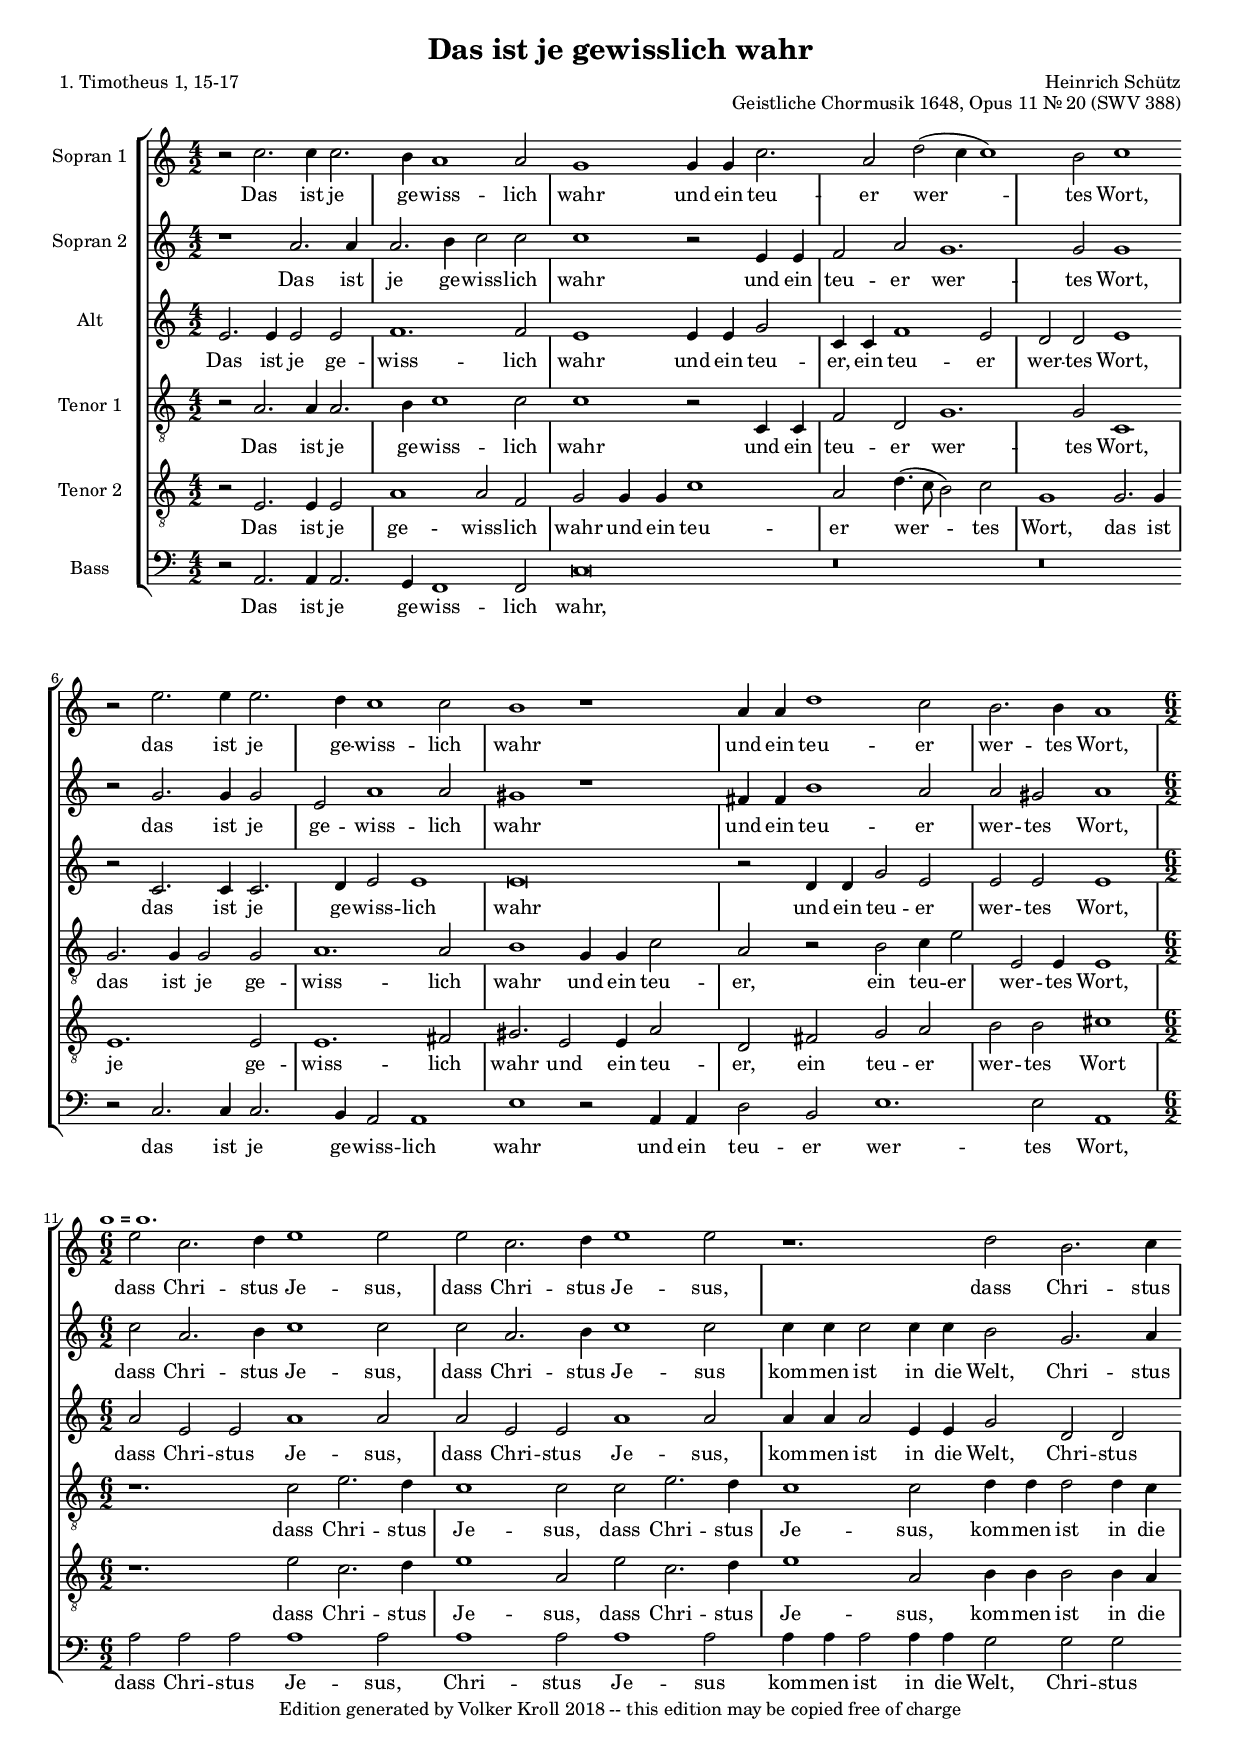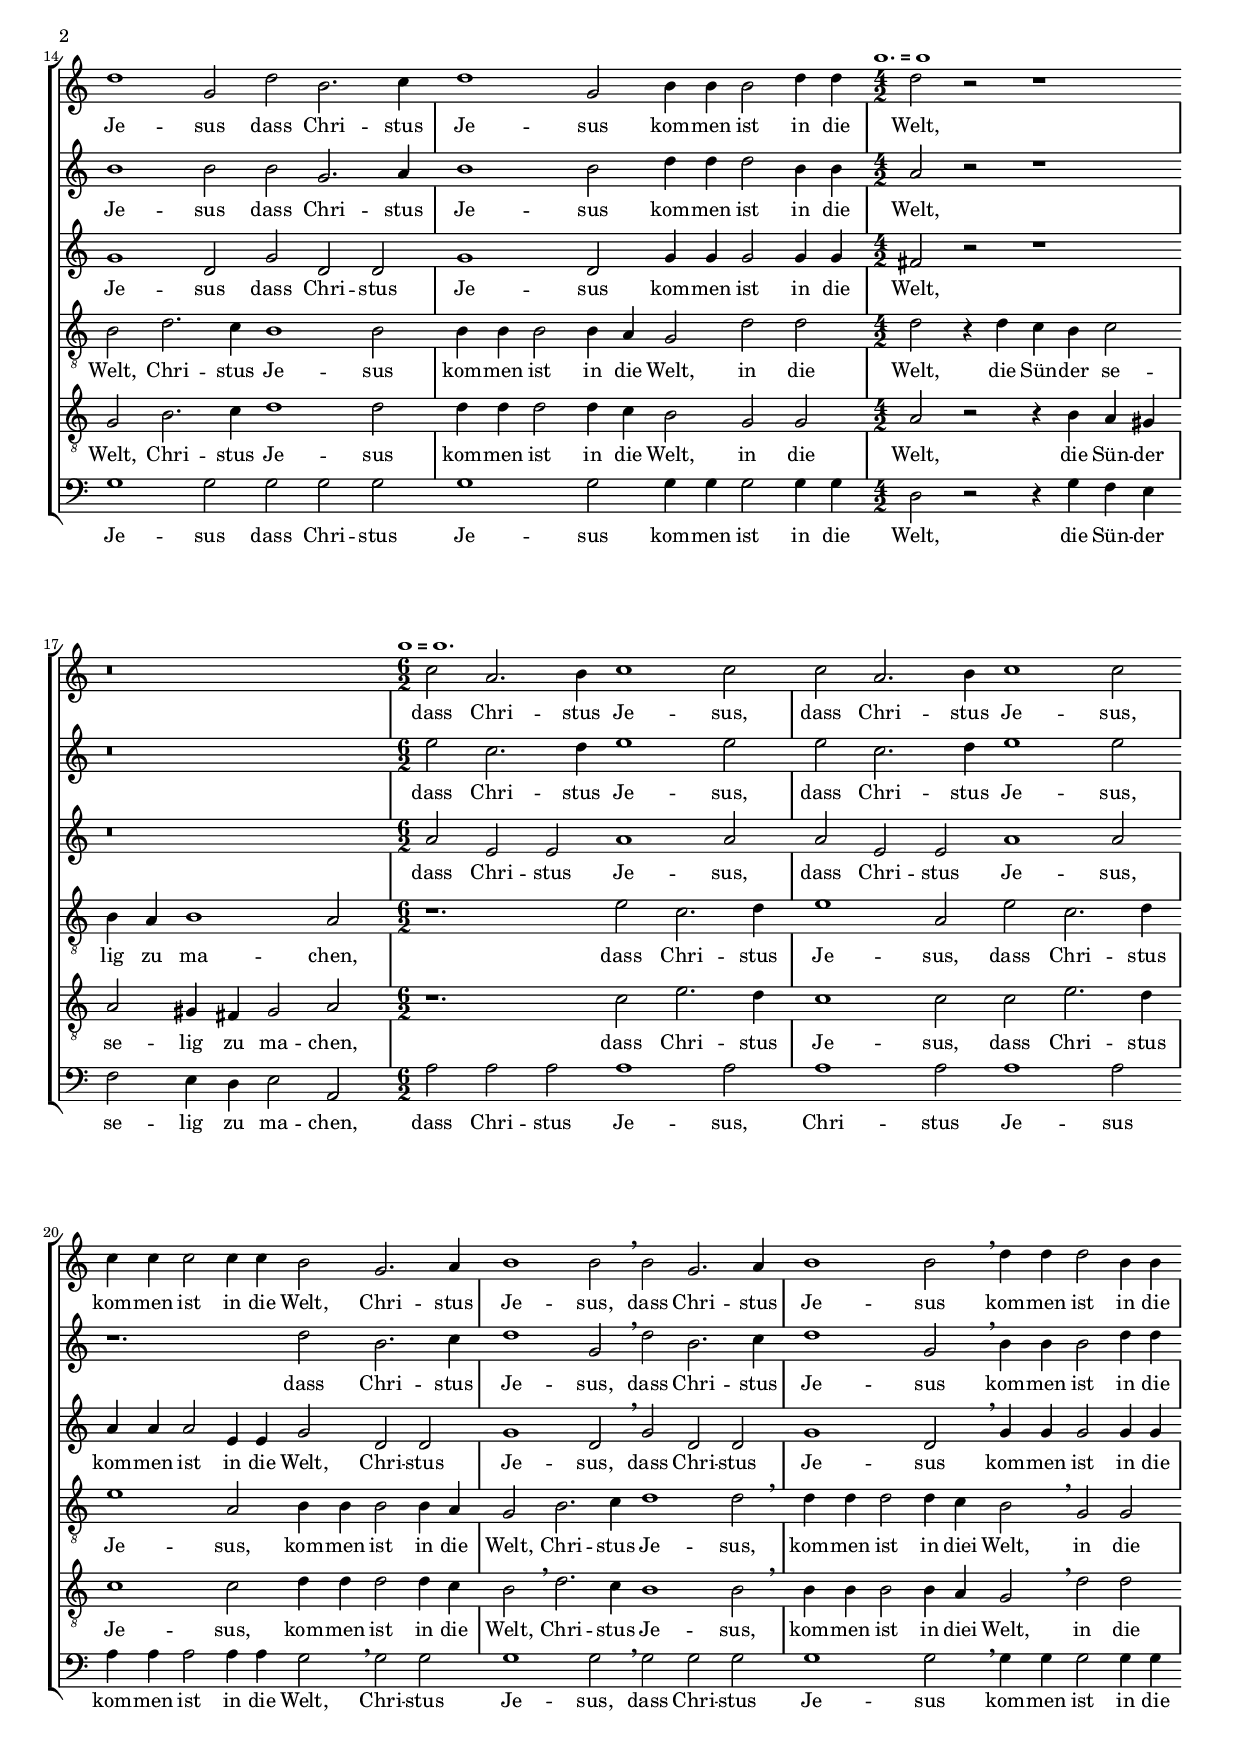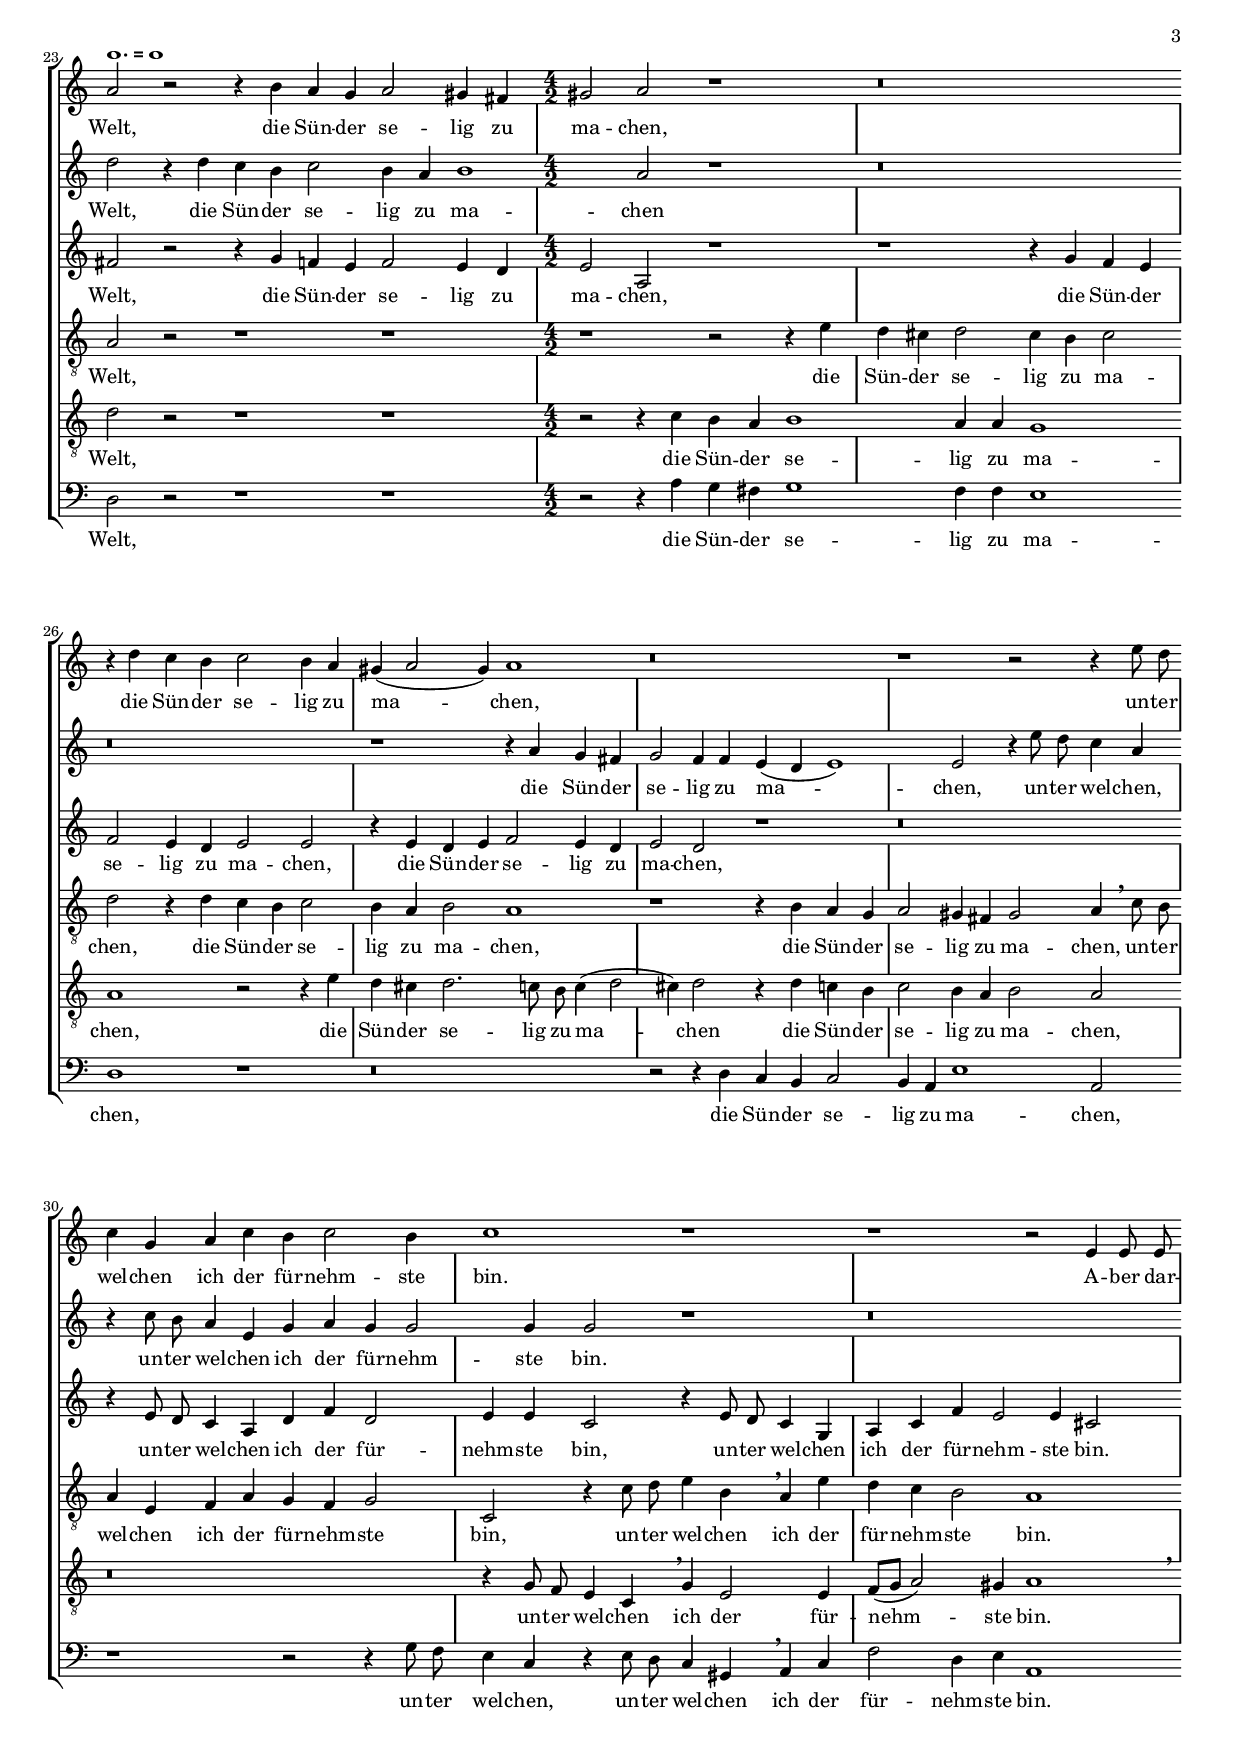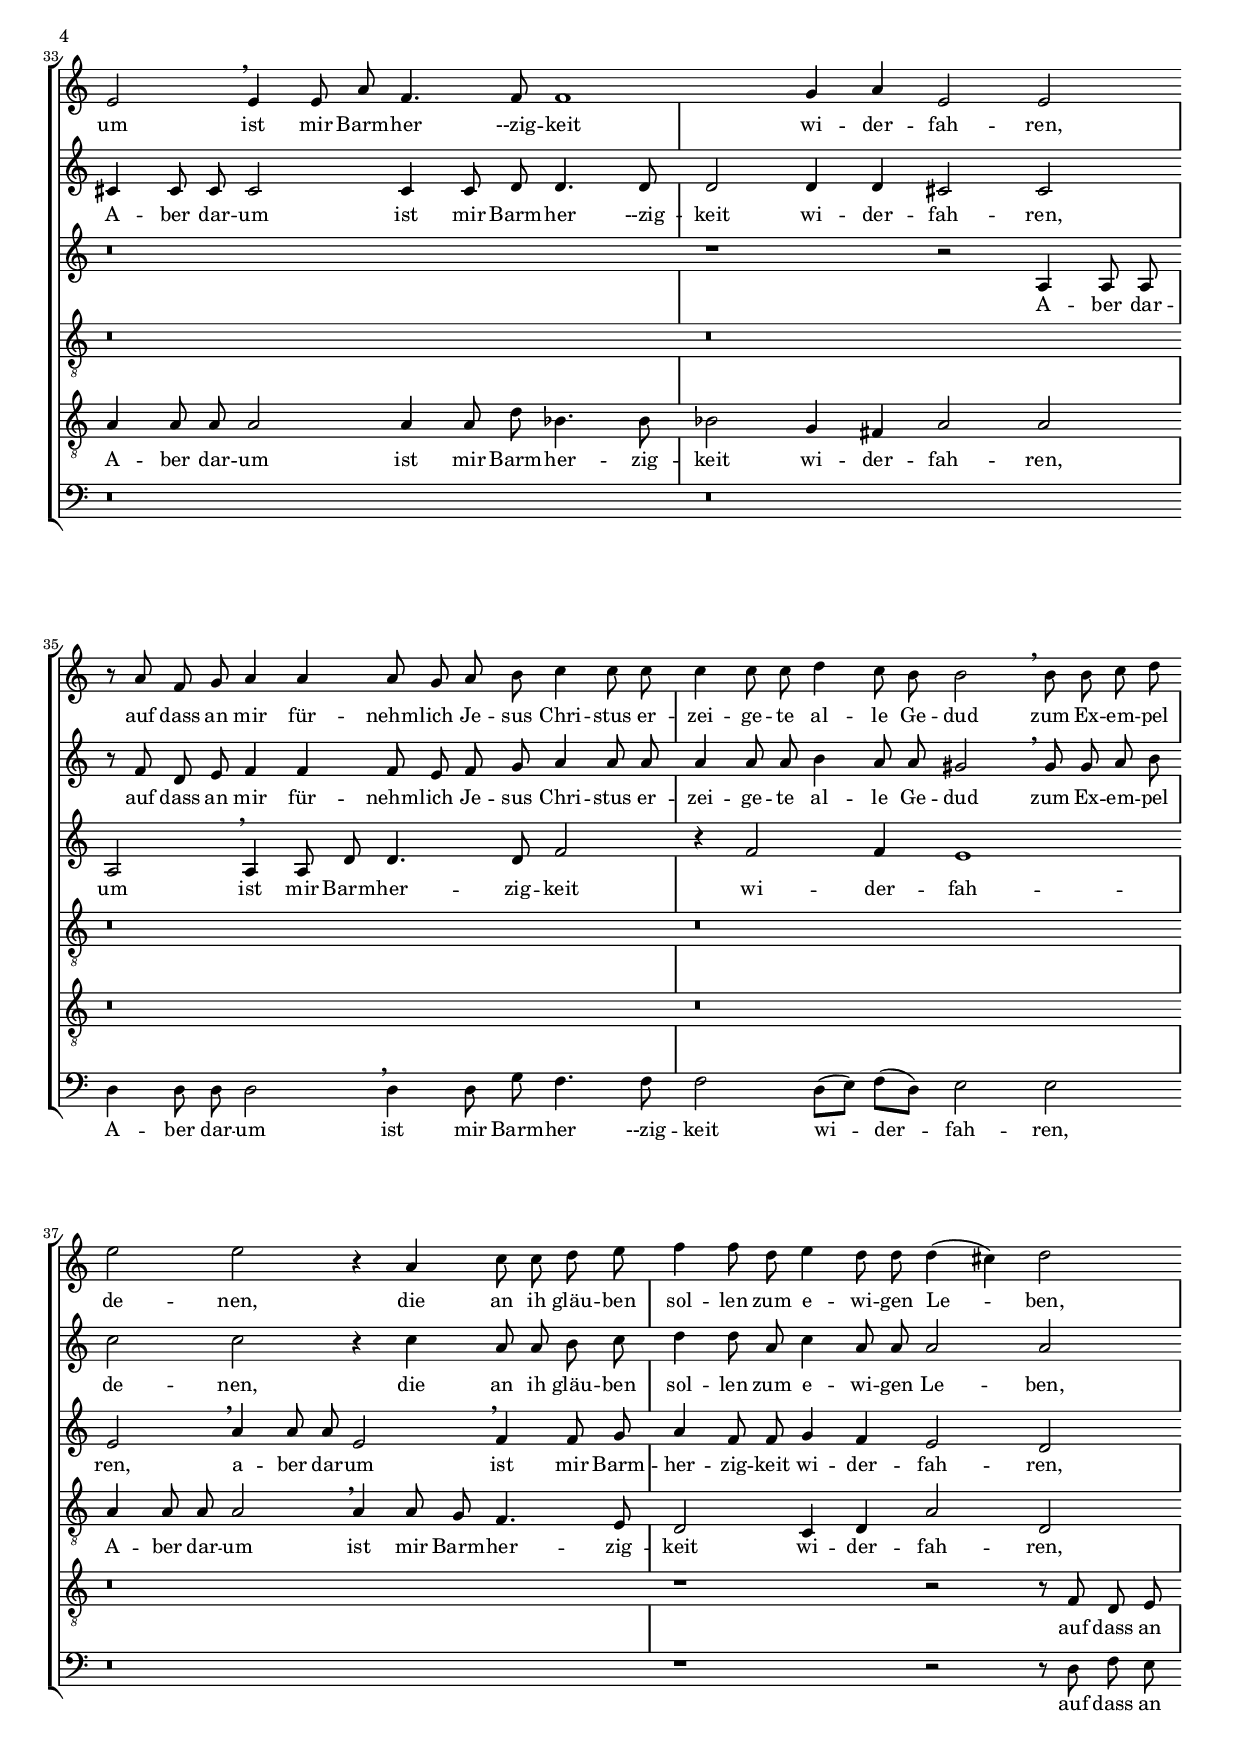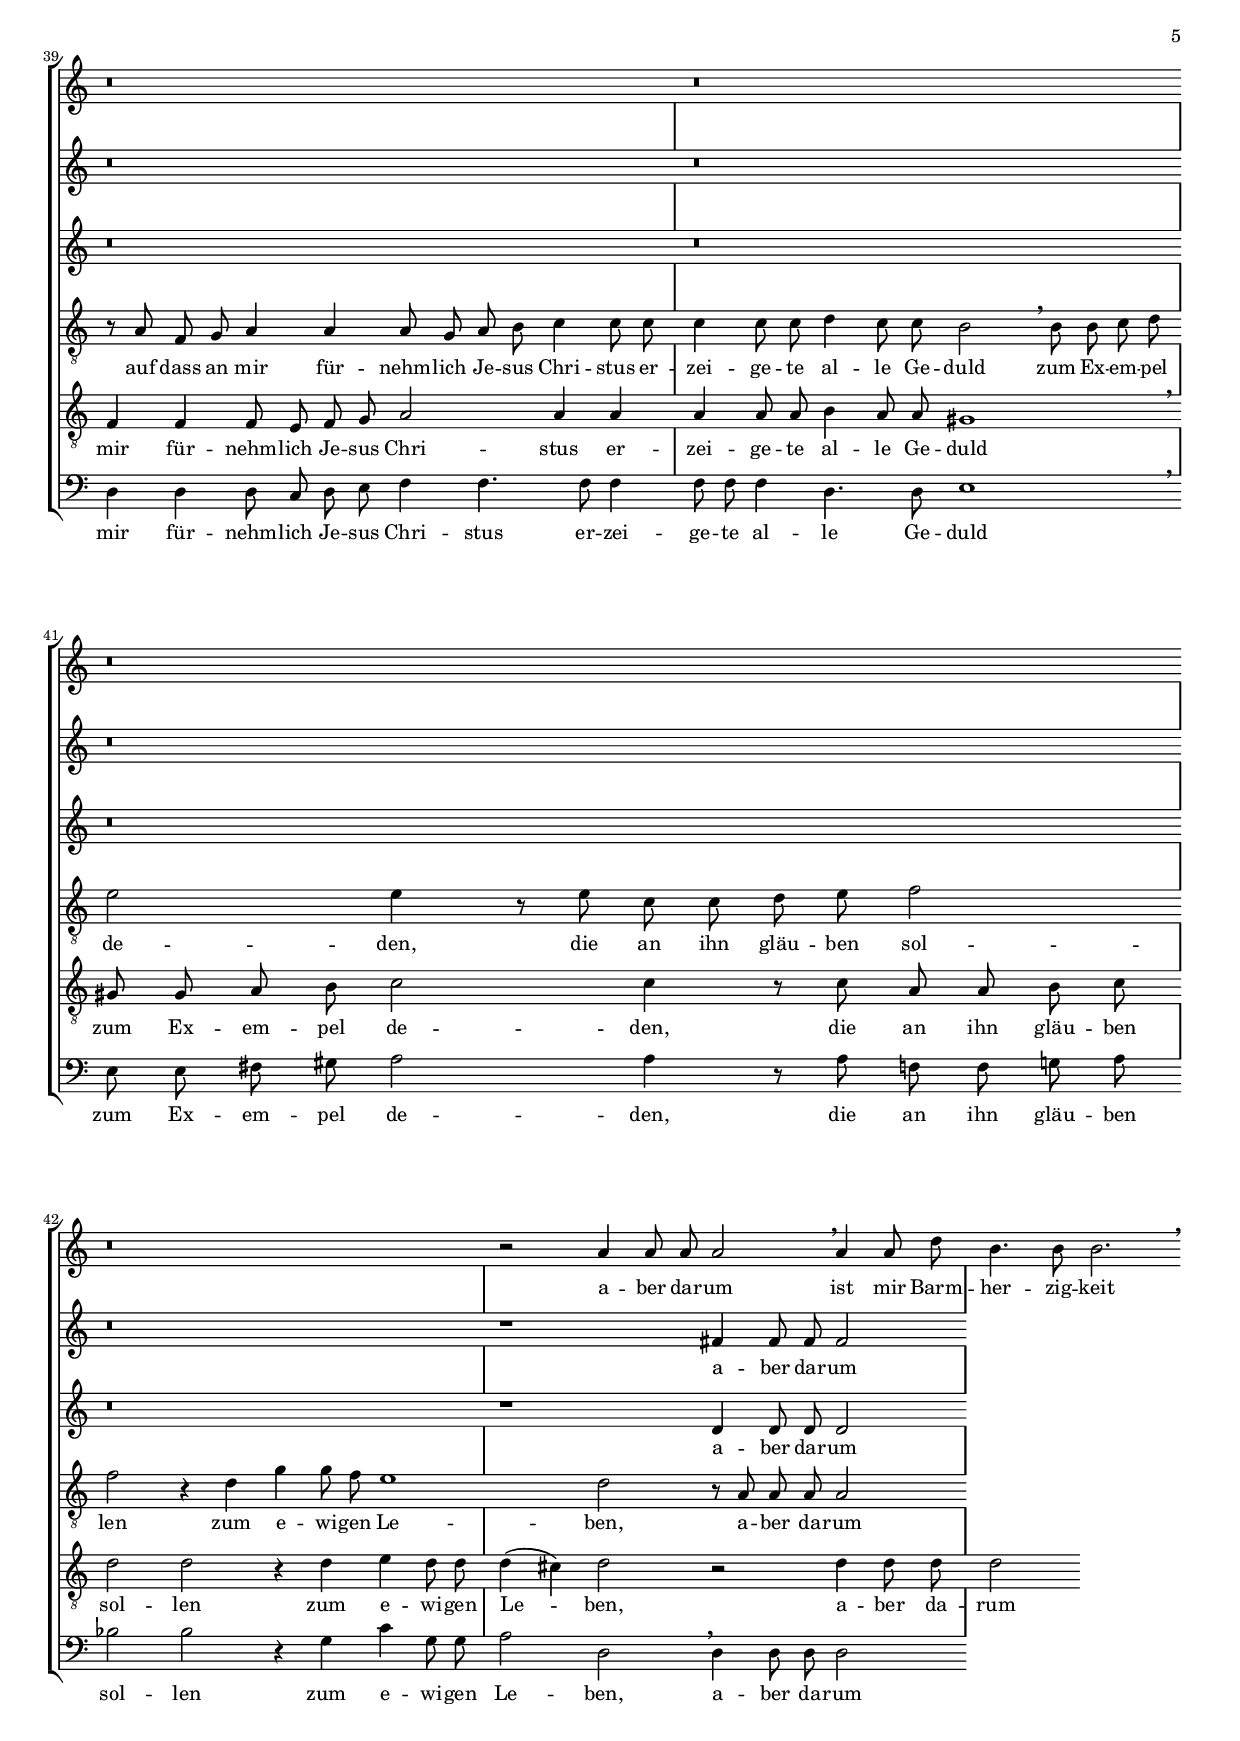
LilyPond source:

\version "2.18.2"
\header {
  title = "Das ist je gewisslich wahr"
  poet ="1. Timotheus 1, 15-17"
  opus = "Geistliche Chormusik 1648, Opus 11 Nr. 20 (SWV 388)"
  composer = "Heinrich Schütz"
  % Do not display the tagline for this book
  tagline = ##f
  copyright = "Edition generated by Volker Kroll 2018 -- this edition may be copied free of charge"
}
#(set-global-staff-size 15.87)

global = {
  \hide Staff.BarLine
  s1 s
  % the final bar line is not interrupted
  %\undo \hide Staff.BarLine
  %\bar "|."
}

drei_auf_zwei = {
    \tempo \markup {
        \concat {
        \smaller \general-align #Y #DOWN \note #"1." #1
        " = "
        \smaller \general-align #Y #DOWN \note #"1" #1
        }
    }
}

zwei_auf_drei = {
    \tempo \markup {
        \concat {
        \smaller \general-align #Y #DOWN \note #"1" #1
        " = "
        \smaller \general-align #Y #DOWN \note #"1." #1
        }
    }
}


sopran_one = \relative c'' {
    \time 4/2 r2 c2. c4 c2. b4 a1 a2 g1 g4 g c2. a2 d( c4 c1) b2 c1
    r2 e2. e4 e2. d4 c1 c2 b1 r1 a4 a d1 c2 b2. b4 a1
    \time 6/2 \zwei_auf_drei e'2 c2. d4 e1 e2 e c2. d4 e1 e2 r1. d2 b2. c4 d1 g,2
    d'2 b2. c4 d1 g,2 b4 b b2 d4 d \time 4/2 \drei_auf_zwei d2 r2 r1 r\breve
    \time 6/2 \zwei_auf_drei c2 a2. b4 c1 c2 c a2. b4 c1 c2 c4 c c2 c4 c b2 g2. a4
    b1 b2 \breathe b g2. a4 b1 b2 \breathe d4 d d2 b4 b \drei_auf_zwei a2 r2 r4 b4 a g a2 gis4 fis
    \time 4/2 gis2 a r1 r\breve r4 d4 c b c2 b4 a gis( a2 gis4) a1
    r\breve r1 r2 r4 e'8 d c4 g a c b c2 b4
    c1 r1 r1 r2 e,4 e8 e e2 \breathe e4 e8 a
    f4. f8 f1 g4 a e2 e r8 a8 f g a4 a a8 g a b c4 c8 c
    c4 c8 c d4 c8 b b2 \breathe b8 b c d e2 e r4 a,4 c8 c d e
    f4 f8 d e4 d8 d d4( cis) d2 r\breve
    r\breve r 
    r r2 a4 a8 a a2 \breathe a4 a8 d 
    b4. b8 b2. \breathe
}
sopran_one_text = \lyricmode { 
    Das ist je ge -- wiss -- lich wahr und ein teu -- er wer -- tes Wort, 
    das ist je ge -- wiss -- lich wahr und ein teu -- er wer -- tes Wort,
    dass Chri -- stus Je -- sus, dass Chri -- stus Je -- sus, dass Chri -- stus Je -- sus
    dass Chri -- stus Je -- sus kom -- men ist in die Welt,
    dass Chri -- stus Je -- sus, dass Chri -- stus Je -- sus, kom -- men ist in die Welt,  Chri -- stus
    Je -- sus, dass Chri -- stus Je -- sus kom -- men ist in die Welt, die Sün -- der se -- lig zu 
    ma -- chen, die Sün -- der se -- lig zu ma -- chen,
    un -- ter wel -- chen ich der für -- nehm -- ste 
    bin. A -- ber dar -- um ist mir Barm -- her --zig -- keit 
    wi -- der -- fah -- ren, auf dass an mir für -- nehm -- lich Je -- sus Chri -- stus er 
    -- zei -- ge -- te al -- le Ge -- dud zum Ex -- em -- pel de -- nen, die an ih gläu -- ben 
    sol -- len zum e -- wi -- gen Le -- ben, 

    a -- ber dar -- um ist mir Barm 
    -- her -- zig -- keit
}
sopran_two = \relative c'' {
    \time 4/2 r1 a2. a4 a2. b4 c2 c c1 r2 e,4 e f2 a g1. g2 g1 
    r2 g2. g4 g2 e a1 a2 gis1 r1 fis4 fis b1 a2 a gis a1
    \time 6/2  c2 a2. b4 c1 c2 c a2. b4 c1 c2 c4 c c2 c4 c b2 g2. a4 b1 b2
    b2 g2. a4 b1 b2 d4 d d2 b4 b a2 r2 r1 r\breve
    \time 6/2 e'2 c2. d4 e1 e2 e c2. d4 e1 e2 r1. d2 b2. c4
    d1 g,2 \breathe d'2 b2. c4 d1 g,2 \breathe b4 b b2 d4 d d2 r4 d4  c b c2 b4 a b1
    a2 r1 r\breve r r1 r4 a4 g fis
    g2 f4 f e( d e1) e2 r4 e'8 d c4 a r4 c8 b a4 e g a g g2 g4
    g2 r1 r\breve cis,4 cis8 cis cis2 
    cis4 cis8 d d4. d8 d2 d4 d cis2 cis r8 f8 d e f4 f f8 e f g a4 a8 a 
    a4 a8 a b4 a8 a gis2 \breathe gis8 gis a b c2 c r4 c4 a8 a b c
    d4 d8 a c4 a8 a a2 a r\breve
    r r
    r r1 fis4 fis8 fis fis2

}


sopran_two_text = \lyricmode { 
    Das ist je ge -- wiss -- lich wahr und ein teu -- er wer -- tes Wort, 
    das ist je ge -- wiss -- lich wahr und ein teu -- er wer -- tes Wort,
    dass Chri -- stus Je -- sus, dass Chri -- stus Je -- sus kom -- men ist in die Welt,  Chri -- stus Je -- sus
    dass Chri -- stus Je -- sus kom -- men ist in die Welt,
    dass Chri -- stus Je -- sus, dass Chri -- stus Je -- sus, dass Chri -- stus 
    Je -- sus, dass Chri -- stus Je -- sus kom -- men ist in die Welt, die Sün -- der se -- lig zu ma -- chen
    die Sün -- der
    se -- lig zu ma -- chen, un -- ter wel -- chen, un -- ter wel -- chen ich der für -- nehm 
    -- ste bin.  A -- ber dar -- um 
    ist mir Barm -- her --zig -- keit wi -- der -- fah -- ren, auf dass an mir für -- nehm -- lich Je -- sus Chri -- stus er 
    -- zei -- ge -- te al -- le Ge -- dud zum Ex -- em -- pel de -- nen, die an ih gläu -- ben 
    sol -- len zum e -- wi -- gen Le -- ben, 

    a -- ber dar -- um 

}

alt = \relative c' {
    \time 4/2 e2. e4 e2 e2 f1. f2 e1 e4 e g2 c,4 c f1 e2 d d e1
    r2 c2. c4 c2. d4 e2 e1 e\breve r2 d4 d g2 e e e e1
    \time 6/2 a2 e e a1 a2 a e e a1 a2 a4 a a2 e4 e g2 d d g1 d2
    g2 d d g1 d2 g4 g g2 g4 g fis2 r2 r1 r\breve
    \time 6/2 a2 e e a1 a2 a e e a1 a2 a4 a a2 e4 e g2 d d 
    g1 d2 \breathe g2 d d g1 d2 \breathe g4 g g2 g4 g fis2 r2 r4 g4 f e f2 e4 d
    e2 a, r1 r1 r4 g'4 f e f2 e4 d e2 e r4 e4 d e f2 e4 d
    e2 d r1 r\breve r4 e8 d c4 a d f d2 
    e4 e c2 r4 e8 d c4 g a c f e2 e4 cis2
    r\breve r1 r2 a4 a8 a a2 \breathe a4 a8 d d4. d8 f2
    r4 f2 f4 e1 e2 \breathe a4 a8 a e2 \breathe f4 f8 g 
    a4 f8 f g4 f e2 d r\breve
    r r
    r r1 d4 d8 d d2
    
}
alt_text = \lyricmode { 
    Das ist je ge -- wiss -- lich wahr und ein teu -- er, ein teu -- er wer -- tes Wort, 
    das ist je ge -- wiss -- lich wahr und ein teu -- er wer -- tes Wort,
    dass Chri -- stus Je -- sus, dass Chri -- stus Je -- sus, kom -- men ist in die Welt,  Chri -- stus Je -- sus
    dass Chri -- stus Je -- sus kom -- men ist in die Welt,
    dass Chri -- stus Je -- sus, dass Chri -- stus Je -- sus, kom -- men ist in die Welt,  Chri -- stus
    Je -- sus, dass Chri -- stus Je -- sus kom -- men ist in die Welt, die Sün -- der se -- lig zu
    ma -- chen, die Sün -- der se -- lig zu ma -- chen, die Sün -- der se -- lig zu
    ma -- chen, un -- ter wel -- chen ich der für
    -- nehm -- ste bin, un -- ter wel -- chen ich der für -- nehm -- ste bin.
    A -- ber dar -- um ist mir Barm -- her -- zig -- keit
    wi -- der -- fah -- ren, a -- ber dar -- um ist mir Barm 
    -- her -- zig -- keit wi -- der -- fah -- ren,

    a -- ber dar -- um


}

tenor_one = \relative c' {
    \clef "G_8" \time 4/2 r2 a2. a4 a2. b4 c1 c2 c1 r2 c,4 c f2 d g1. g2 c,1 
    g'2. g4 g2 g a1. a2 b1 g4 g c2 a r2 b2 c4 e2 e, e4 e1
    \time 6/2 r1. c'2 e2. d4 c1 c2 c e2. d4 c1 c2 d4 d d2 d4 c b2 d2. c4
    b1 b2 b4 b b2 b 4 a g2 d'2 d d r4 d4 c b c2 b4 a b1 a2
    \time 6/2 r1. e'2 c2. d4 e1 a,2 e'2 c2. d4 e1 a,2 b4 b b2 b4 a
    g2 b2. c4 d1 d2 \breathe d4 d d2 d4 c b2 \breathe g2 g a r2 r1 r1
    r1 r2 r4 e'4 d cis d2 cis4 b cis2 d r4 d4 c b c2 b4 a b2 a1
    r1 r4 b4 a g a2 gis4 fis gis2 a4 \breathe c8 b a4 e f a g f g2
    c,2 r4 c'8 d e4 b \breathe a e' d c b2 a1 r\breve 
    r r 
    r a4 a8 a a2 \breathe a4 a8 g f4. e8 
    d2 c4 d a'2 d, r8 a'8 f g a4 a a8 g a b c4 c8 c 
    c4 c8 c d4 c8 c b2 \breathe b8 b c d e2 e4 r8 e8 c c d e f2
    f r4 d g g8 f e1 d2 r8 a a a a2
}
tenor_one_text = \lyricmode { 
    Das ist je ge -- wiss -- lich wahr und ein teu -- er wer -- tes Wort,
    das ist je ge -- wiss -- lich wahr und ein teu -- er, ein teu -- er wer -- tes Wort,
    dass Chri -- stus Je -- sus, dass Chri -- stus Je -- sus, kom -- men ist in die Welt,  Chri -- stus
    Je -- sus kom -- men ist in die Welt, in die Welt, die Sün -- der se -- lig zu ma -- chen,
    dass Chri -- stus Je -- sus, dass Chri -- stus Je -- sus, kom -- men ist in die 
    Welt,  Chri -- stus Je -- sus, kom -- men ist in diei Welt, in die Welt,
    die Sün -- der se -- lig zu ma -- chen, die Sün -- der se -- lig zu ma -- chen, 
    die Sün -- der se -- lig zu ma -- chen,  un -- ter wel -- chen ich der für -- nehm -- ste
    bin, un -- ter wel -- chen ich der für -- nehm -- ste bin.
    A -- ber dar -- um ist mir Barm -- her -- zig 
    -- keit wi -- der -- fah -- ren, auf dass an mir für -- nehm -- lich Je -- sus Chri -- stus er
    -- zei -- ge -- te al -- le Ge -- duld zum Ex -- em -- pel de -- den, die an ihn gläu -- ben sol 
    -- len zum e -- wi -- gen Le -- ben, a -- ber da -- rum

}


tenor_two = \relative c {
    \clef "G_8" \time 4/2 r2 e2. e4 e2 a1 a2 f g g4 g c1 a2 d4.( c8 b2) c2 g1 g2. g4 
    e1. e2  e1. fis2 gis2. e2 e4 a2 d,2 fis2 g a b b cis1
    r1. e2 c2. d4 e1 a,2 e' c2. d4 e1 a,2 b4 b b2 b4 a g2 b2. c4
    d1 d2 d4 d d2 d4 c b2 g g a r2 r4 b4 a gis a2 gis4 fis gis2 a
    \time 6/2 r1. c2 e2. d4 c1 c2 c e2. d4 c1 c2 d4 d d2 d4 c
    b2 \breathe d2. c4 b1 b2 \breathe b4 b b2 b4 a g2 \breathe d'2 d d r2 r1 r1
    r2 r4 c4 b a b1 a4 a g1 a r2 r4 e'4 d cis d2. c8 b c4( d2 cis4) d2
    r4 d4 c b c2 b4 a b2 a r\breve
    r4 g8 f e4 c \breathe g' e2 e4 f8([ g] a2) gis4 a1 \breathe a4 a8 a a2 
    a4 a8 d bes4. bes8 bes2 g4 fis a2 a r\breve
    r r
    r1 r2 r8 f8 d e f4 f f8 e f g a2 a4 a 
    a a8 a b4 a8 a gis1 \breathe gis8 gis a b c2 c4 r8 c8 a a b c
    d2 d r4 d4 e d8 d d4( cis) d2 r2 d4 d8 d 
    d2
}
tenor_two_text = \lyricmode { 
    Das ist je ge -- wiss -- lich wahr und ein teu -- er wer -- tes Wort, das ist 
    je ge -- wiss -- lich wahr und ein teu -- er, ein teu -- er wer -- tes Wort
    dass Chri -- stus Je -- sus, dass Chri -- stus Je -- sus, kom -- men ist in die Welt,  Chri -- stus
    Je -- sus kom -- men ist in die Welt, in die Welt, die Sün -- der se -- lig zu ma -- chen,
    dass Chri -- stus Je -- sus, dass Chri -- stus Je -- sus, kom -- men ist in die 
    Welt,  Chri -- stus Je -- sus, kom -- men ist in diei Welt, in die Welt,
    die Sün -- der se -- lig zu ma -- chen, die Sün -- der se -- lig zu ma -- chen
    die Sün -- der se -- lig zu ma -- chen, 
    un -- ter wel -- chen ich der für -- nehm -- ste bin. A -- ber dar -- um 
    ist mir Barm -- her -- zig -- keit wi -- der -- fah -- ren, 
    auf dass an mir für -- nehm -- lich Je -- sus Chri -- stus er
    -- zei -- ge -- te al -- le Ge -- duld zum Ex -- em -- pel de -- den, die an ihn gläu -- ben 
     sol -- len zum e -- wi -- gen Le -- ben, a -- ber da 
     -- rum


}

bass = \relative c {
    \clef "bass"  \time 4/2 r2 a2. a4 a2. g4 f1 f2 c'\breve r\breve r 
    r2 c2. c4 c2. b4 a2 a1 e'1 r2 a,4 a d2 b e1. e2 a,1 
    a'2 a a a1 a2 a1 a2 a1 a2 a4 a a2 a4 a g2 g g g1 g2
    g2 g g g1 g2 g4 g g2 g4 g d2 r2 r4 g4 f e f2 e4 d e2 a,2
    \time 6/2 a'2 a a a1 a2 a1 a2 a1 a2 a4 a a2 a4 a g2 \breathe g g
    g1 g2 \breathe g2 g g g1 g2 \breathe g4 g g2 g4 g d2 r2 r1 r
    r2 r4 a'4 g fis g1 f4 f e1 d r1 r\breve
    r2 r4 d4 c b c2 b4 a e'1 a,2 r1 r2 r4 g'8 f
    e4 c r4 e8 d c4 gis \breathe a c f2 d4 e a,1 
    r\breve r\breve d4 d8 d d2 \breathe d4 d8 g f4. f8
    f2 d8([ e ]) f([ d]) e2 e r\breve 
    r1 r2 r8 d8 f e d4 d d8 c d e f4 f4. f8 f4 
    f8 f f4 d4. d8 e1 \breathe e8 e fis gis a2 a4 r8 a8 f f g a 
    bes2 bes r4 g4 c g8 g a2 d, \breathe d4 d8 d d2
}

bass_text = \lyricmode { 
    Das ist je ge -- wiss -- lich wahr, 
    das ist je ge -- wiss -- lich wahr und ein teu -- er wer -- tes Wort,
    dass Chri -- stus Je -- sus, Chri -- stus Je -- sus kom -- men ist in die Welt,  Chri -- stus Je -- sus
    dass Chri -- stus Je -- sus kom -- men ist in die Welt, die Sün -- der se -- lig zu ma -- chen,
    dass Chri -- stus Je -- sus, Chri -- stus Je -- sus kom -- men ist in die Welt,  Chri -- stus 
    Je -- sus, dass Chri -- stus Je -- sus kom -- men ist in die Welt, 
    die Sün -- der se -- lig zu ma -- chen,
    die Sün -- der se -- lig zu ma -- chen, un -- ter
    wel -- chen,  un -- ter wel -- chen ich der für -- nehm -- ste bin. 
    A -- ber dar -- um ist mir Barm -- her --zig 
    -- keit wi -- der -- fah -- ren, 
    auf dass an mir für -- nehm -- lich Je -- sus Chri -- stus er -- zei 
    -- ge -- te al -- le Ge -- duld zum Ex -- em -- pel de -- den, die an ihn gläu -- ben 
    sol -- len zum e -- wi -- gen Le -- ben, a -- ber da -- rum

}
\score {
  \new StaffGroup \relative c' {
   \set Score.autoBeaming = ##f
    <<
      \new Staff { <<
        \set Staff.instrumentName = #"Sopran 1"
        \global { \sopran_one }
        \addlyrics { \sopran_one_text }
      >>
      }
      \new Staff { <<
        \set Staff.instrumentName = #"Sopran 2"
        \global { \sopran_two }
        \addlyrics { \sopran_two_text }
      >>
      }
      \new Staff { <<
        \set Staff.instrumentName = #"Alt"
        \global { \alt }
        \addlyrics { \alt_text }
      >>
      }
      \new Staff { <<
        \set Staff.instrumentName = #"Tenor 1"
        \global { \tenor_one }
        \addlyrics { \tenor_one_text }
      >>
      }
      \new Staff { <<
        \set Staff.instrumentName = #"Tenor 2"
        \global { \tenor_two }
        \addlyrics { \tenor_two_text }
      >>
      }
      \new Staff { <<
        \set Staff.instrumentName = #"Bass"
        \global { \bass }
        \addlyrics { \bass_text }
      >>
      }
    >>
  }
}
